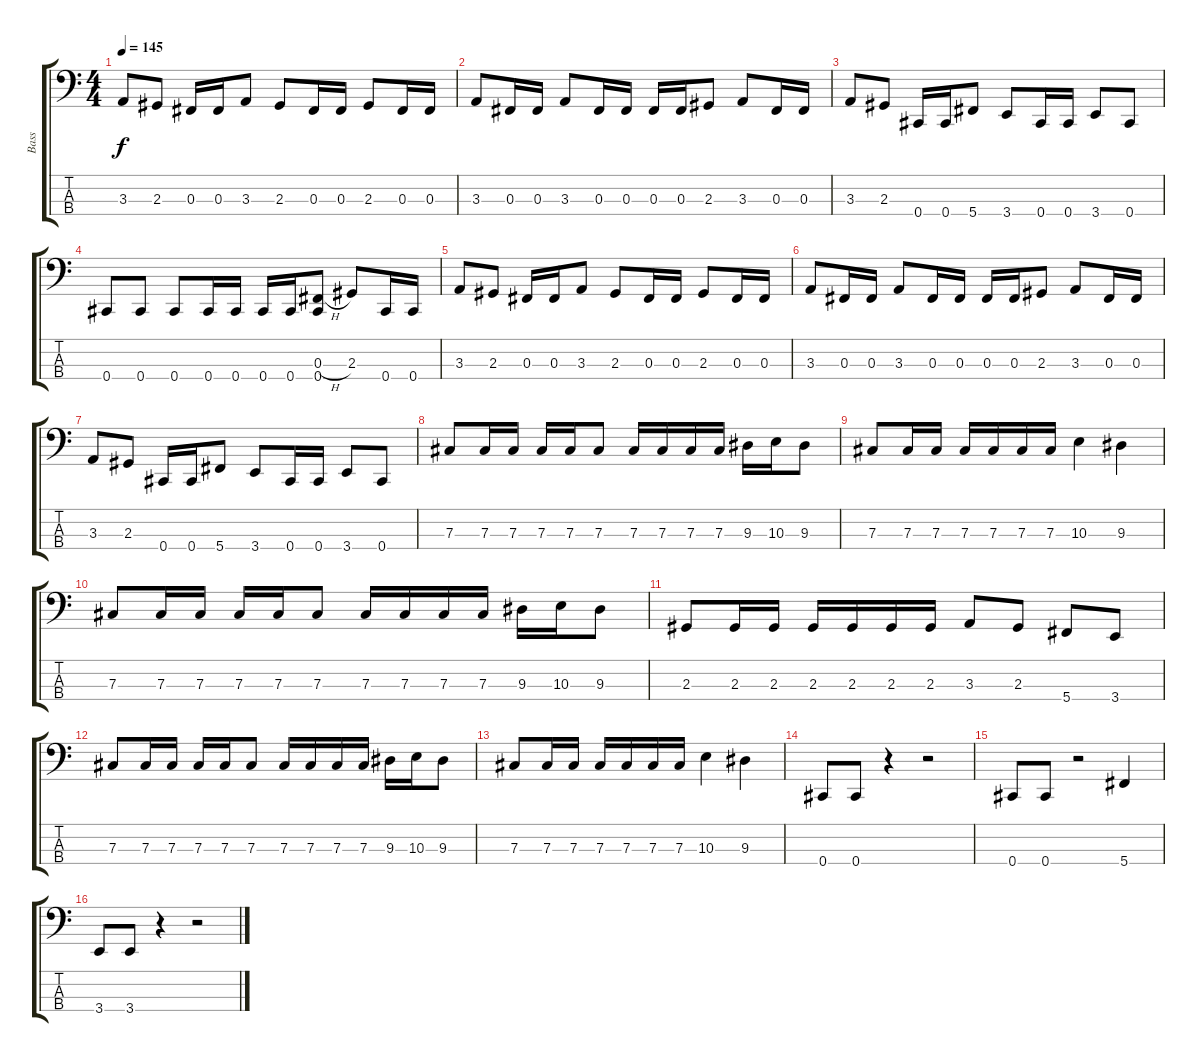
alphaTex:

\track ("Bass" "Bass") {instrument electricbassfinger}
\staff {score tabs}
\tuning (E2 B1 Gb1 Db1) {hide}
\ts (4 4)
\tempo 145
\clef f4
\ks c
3.3.8{dy f} 2.3.8 0.3.16 0.3.16 3.3.8 2.3.8 0.3.16 0.3.16 2.3.8 0.3.16 0.3.16 |
3.3.8 0.3.16 0.3.16 3.3.8 0.3.16 0.3.16 0.3.16 0.3.16 2.3.8 3.3.8 0.3.16 0.3.16 |
3.3.8 2.3.8 0.4.16 0.4.16 5.4.8 3.4.8 0.4.16 0.4.16 3.4.8 0.4.8 |
0.4.8 0.4.8 0.4.8 0.4.16 0.4.16 0.4.16 0.4.16 (0.3{h} 0.4).8 2.3.8 0.4.16 0.4.16 |
3.3.8 2.3.8 0.3.16 0.3.16 3.3.8 2.3.8 0.3.16 0.3.16 2.3.8 0.3.16 0.3.16 |
3.3.8 0.3.16 0.3.16 3.3.8 0.3.16 0.3.16 0.3.16 0.3.16 2.3.8 3.3.8 0.3.16 0.3.16 |
3.3.8 2.3.8 0.4.16 0.4.16 5.4.8 3.4.8 0.4.16 0.4.16 3.4.8 0.4.8 |
7.3.8 7.3.16 7.3.16 7.3.16 7.3.16 7.3.8 7.3.16 7.3.16 7.3.16 7.3.16 9.3.16 10.3.16 9.3.8 |
7.3.8 7.3.16 7.3.16 7.3.16 7.3.16 7.3.16 7.3.16 10.3.4 9.3.4 |
7.3.8 7.3.16 7.3.16 7.3.16 7.3.16 7.3.8 7.3.16 7.3.16 7.3.16 7.3.16 9.3.16 10.3.16 9.3.8 |
2.3.8 2.3.16 2.3.16 2.3.16 2.3.16 2.3.16 2.3.16 3.3.8 2.3.8 5.4.8 3.4.8 |
7.3.8 7.3.16 7.3.16 7.3.16 7.3.16 7.3.8 7.3.16 7.3.16 7.3.16 7.3.16 9.3.16 10.3.16 9.3.8 |
7.3.8 7.3.16 7.3.16 7.3.16 7.3.16 7.3.16 7.3.16 10.3.4 9.3.4 |
0.4.8 0.4.8 r.4 r.2 |
0.4.8 0.4.8 r.2 5.4.4 |
3.4.8 3.4.8 r.4 r.2
